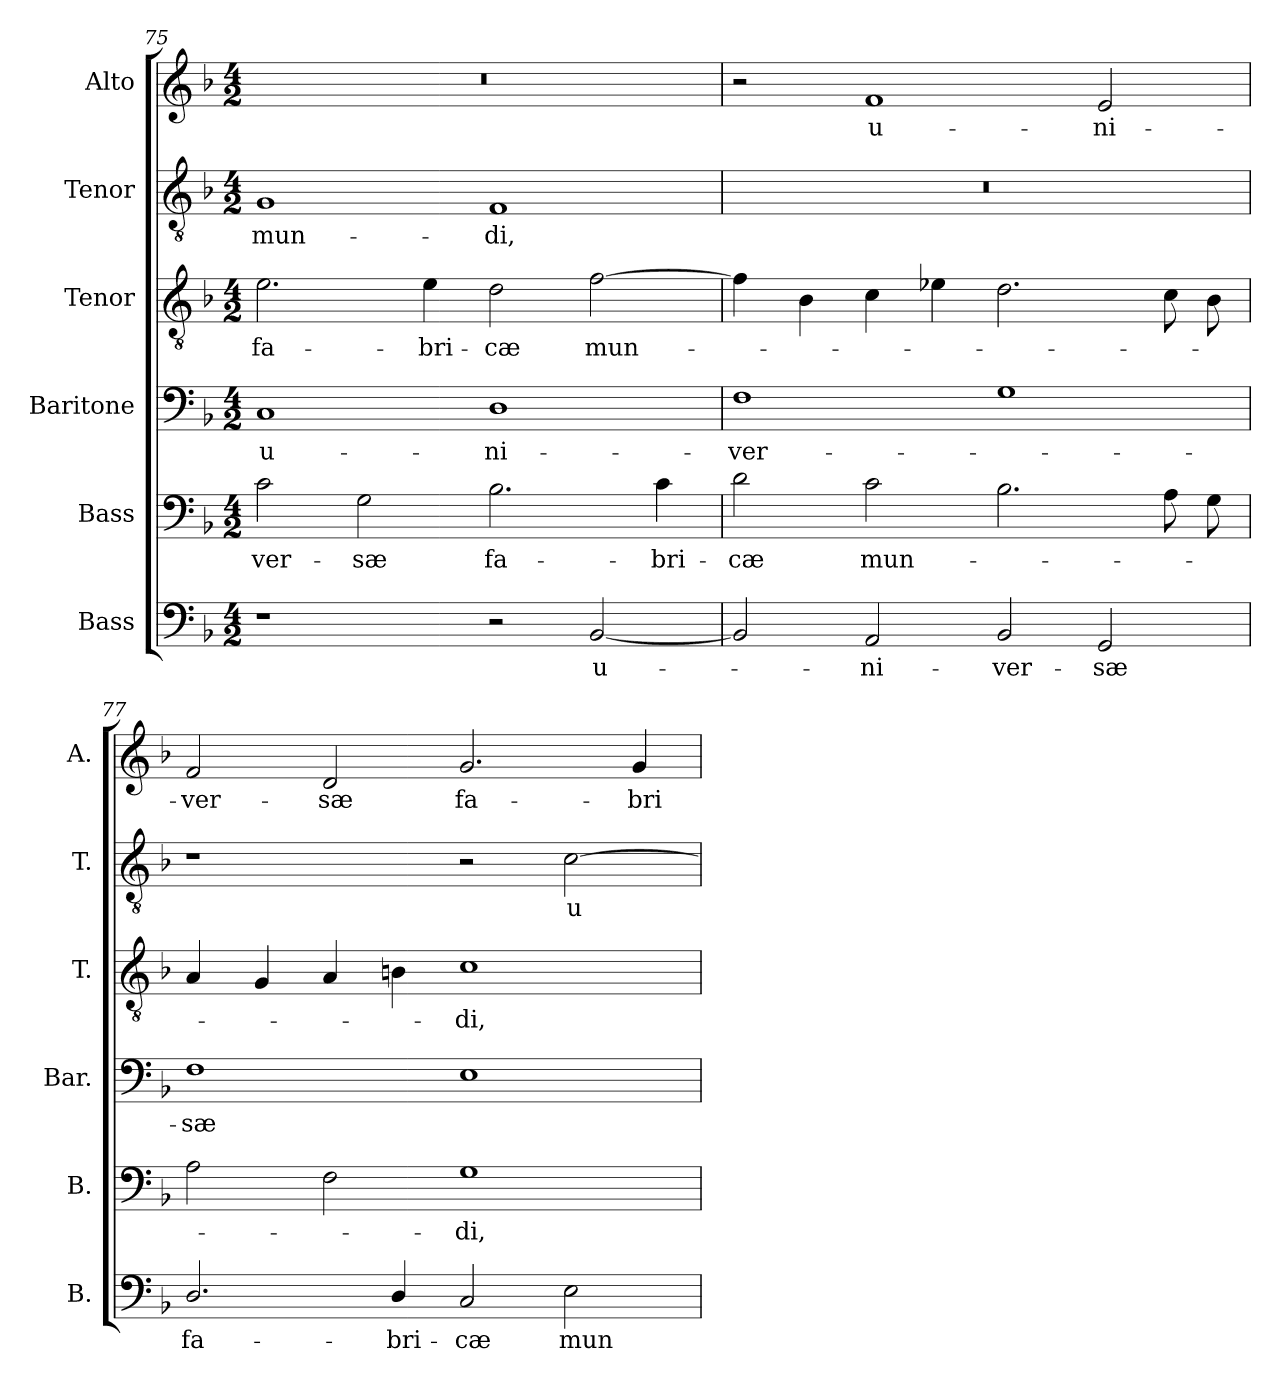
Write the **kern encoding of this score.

**kern	**text	**kern	**text	**kern	**text	**kern	**text	**kern	**text	**kern	**text
*part6	*part6	*part5	*part5	*part4	*part4	*part3	*part3	*part2	*part2	*part1	*part1
*staff6	*staff6	*staff5	*staff5	*staff4	*staff4	*staff3	*staff3	*staff2	*staff2	*staff1	*staff1
*I"Bass	*	*I"Bass	*	*I"Baritone	*	*I"Tenor	*	*I"Tenor	*	*I"Alto	*
*I'B.	*	*I'B.	*	*I'Bar.	*	*I'T.	*	*I'T.	*	*I'A.	*
*clefF4	*	*clefF4	*	*clefF4	*	*clefGv2	*	*clefGv2	*	*clefG2	*
*	*	*	*	*	*	*ITrd7c12	*	*ITrd7c12	*	*	*
*k[b-]	*	*k[b-]	*	*k[b-]	*	*k[b-]	*	*k[b-]	*	*k[b-]	*
*F:	*	*F:	*	*F:	*	*F:	*	*F:	*	*F:	*
*M4/2	*	*M4/2	*	*M4/2	*	*M4/2	*	*M4/2	*	*M4/2	*
=75	=75	=75	=75	=75	=75	=75	=75	=75	=75	=75	=75
!	!	!	!LO:LY:b:color=#000000	!	!	!	!	!	!	!	!
!	!	!	!	!	!LO:LY:b:color=#000000	!	!	!	!	!	!
!	!	!	!	!	!	!	!LO:LY:b:color=#000000	!	!	!	!
!	!	!	!	!	!	!	!	!	!LO:LY:b:color=#000000	!LO:N:vis=1	!
1r	.	2ci\	-ver-	1Ci	u-	2.Ei\	fa-	1GGi	mun-	0r	.
!	!	!	!LO:LY:b:color=#000000	!	!	!	!	!	!	!	!
.	.	2Gi\	-sæ	.	.	.	.	.	.	.	.
!	!	!	!	!	!	!	!LO:LY:b:color=#000000	!	!	!	!
.	.	.	.	.	.	4Ei\	-bri-	.	.	.	.
!	!	!	!LO:LY:b:color=#000000	!	!	!	!	!	!	!	!
!	!	!	!	!	!LO:LY:b:color=#000000	!	!	!	!	!	!
!	!	!	!	!	!	!	!LO:LY:b:color=#000000	!	!	!	!
!	!	!	!	!	!	!	!	!	!LO:LY:b:color=#000000	!	!
2r	.	2.B-i\	fa-	1Di	-ni-	2Di\	-cæ	1FFi	-di,	.	.
!	!LO:LY:b:color=#000000	!	!	!	!	!	!	!	!	!	!
!	!	!	!	!	!	!	!LO:LY:b:color=#000000	!	!	!	!
[2BB-i/	u-	.	.	.	.	[2Fi\	mun-	.	.	.	.
!	!	!	!LO:LY:b:color=#000000	!	!	!	!	!	!	!	!
.	.	4ci\	-bri-	.	.	.	.	.	.	.	.
=76	=76	=76	=76	=76	=76	=76	=76	=76	=76	=76	=76
!	!	!	!LO:LY:b:color=#000000	!	!	!	!	!	!	!	!
!	!	!	!	!	!LO:LY:b:color=#000000	!	!	!LO:N:vis=1	!	!	!
2BB-i/]	.	2di\	-cæ	1Fi	-ver-	4Fi\]	.	0r	.	2r	.
.	.	.	.	.	.	4BB-i\	.	.	.	.	.
!	!LO:LY:b:color=#000000	!	!	!	!	!	!	!	!	!	!
!	!	!	!LO:LY:b:color=#000000	!	!	!	!	!	!	!	!
!	!	!	!	!	!	!	!	!	!	!	!LO:LY:b:color=#000000
2AAi/	-ni-	2ci\	mun-	.	.	4Ci\	.	.	.	1fi	u-
.	.	.	.	.	.	4E-Xi\	.	.	.	.	.
!	!LO:LY:b:color=#000000	!	!	!	!	!	!	!	!	!	!
2BB-i/	-ver-	2.B-i\	.	1Gi	.	2.Di\	.	.	.	.	.
!	!LO:LY:b:color=#000000	!	!	!	!	!	!	!	!	!	!
!	!	!	!	!	!	!	!	!	!	!	!LO:LY:b:color=#000000
2GGi/	-sæ	.	.	.	.	.	.	.	.	2ei/	-ni-
.	.	8Ai\	.	.	.	8Ci\	.	.	.	.	.
.	.	8Gi\	.	.	.	8BB-i\	.	.	.	.	.
=77	=77	=77	=77	=77	=77	=77	=77	=77	=77	=77	=77
!	!LO:LY:b:color=#000000	!	!	!	!	!	!	!	!	!	!
!	!	!	!	!	!LO:LY:b:color=#000000	!	!	!	!	!	!
!	!	!	!	!	!	!	!	!	!	!	!LO:LY:b:color=#000000
2.Di/	fa-	2Ai\	.	1Fi	-sæ	4AAi/	.	1r	.	2fi/	-ver-
.	.	.	.	.	.	4GGi/	.	.	.	.	.
!	!	!	!	!	!	!	!	!	!	!	!LO:LY:b:color=#000000
.	.	2Fi\	.	.	.	4AAi/	.	.	.	2di/	-sæ
!	!LO:LY:b:color=#000000	!	!	!	!	!	!	!	!	!	!
4Di/	-bri-	.	.	.	.	4BBni\	.	.	.	.	.
!	!LO:LY:b:color=#000000	!	!	!	!	!	!	!	!	!	!
!	!	!	!LO:LY:b:color=#000000	!	!	!	!	!	!	!	!
!	!	!	!	!	!	!	!LO:LY:b:color=#000000	!	!	!	!
!	!	!	!	!	!	!	!	!	!	!	!LO:LY:b:color=#000000
2Ci/	-cæ	1Gi	-di,	1Ei	.	1Ci	-di,	2r	.	2.gi/	fa-
!	!LO:LY:b:color=#000000	!	!	!	!	!	!	!	!	!	!
!	!	!	!	!	!	!	!	!	!LO:LY:b:color=#000000	!	!
2Ei\	mun-	.	.	.	.	.	.	[2Ci\	u-	.	.
!	!	!	!	!	!	!	!	!	!	!	!LO:LY:b:color=#000000
.	.	.	.	.	.	.	.	.	.	4gi/	-bri-
=	=	=	=	=	=	=	=	=	=	=	=
*-	*-	*-	*-	*-	*-	*-	*-	*-	*-	*-	*-
